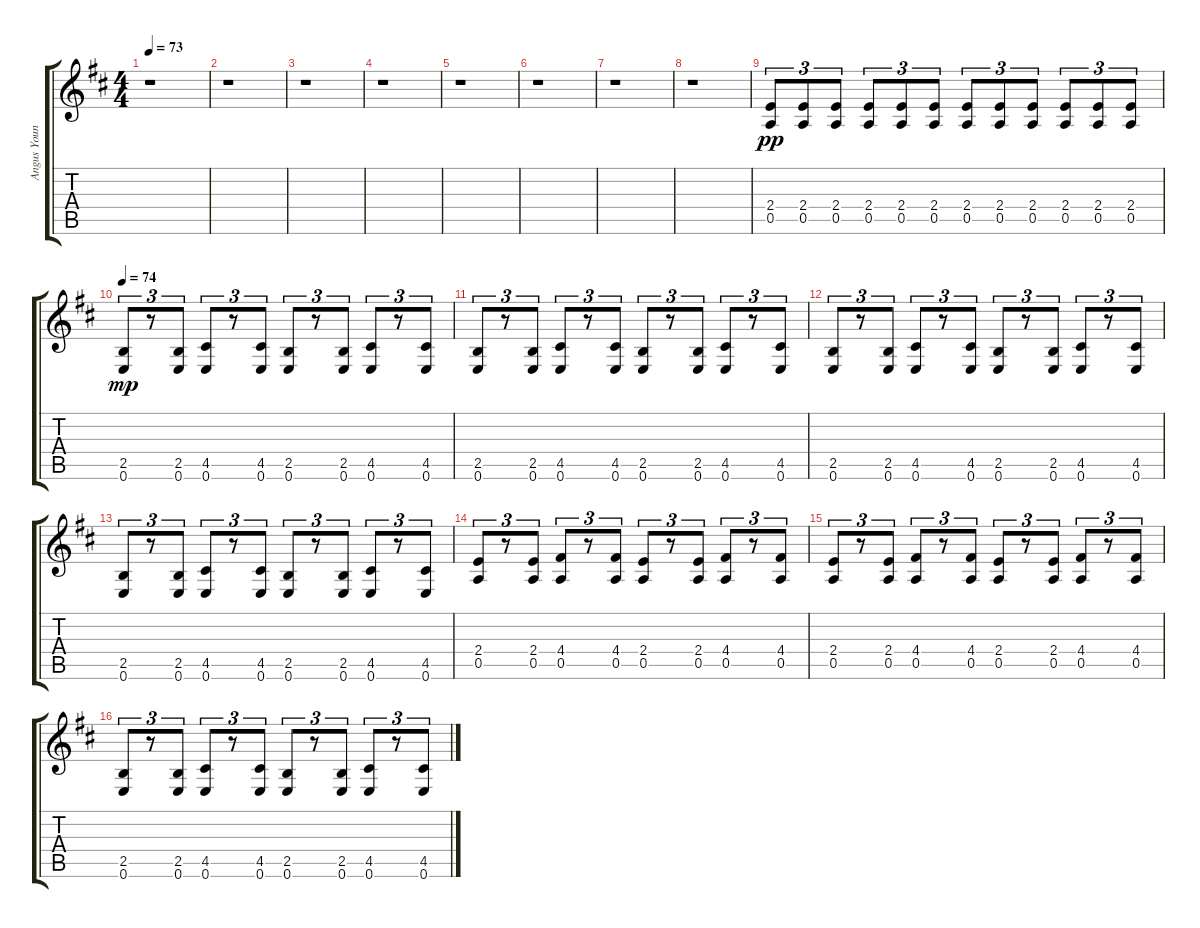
\track ("Angus Young - Lead Guitar" "Angus Youn") {instrument distortionguitar}
\staff {score tabs}
\tuning (E4 B3 G3 D3 A2 E2) {hide}
\ts (4 4)
\tempo 73
\clef g2
\ks d
r.1{dy mf} |
r.1 |
r.1 |
r.1 |
r.1 |
r.1 |
r.1 |
r.1 |
(2.4 0.5).8{tu (3 2) dy pp} (2.4 0.5).8{tu (3 2)} (2.4 0.5).8{tu (3 2)} (2.4 0.5).8{tu (3 2)} (2.4 0.5).8{tu (3 2)} (2.4 0.5).8{tu (3 2)} (2.4 0.5).8{tu (3 2)} (2.4 0.5).8{tu (3 2)} (2.4 0.5).8{tu (3 2)} (2.4 0.5).8{tu (3 2)} (2.4 0.5).8{tu (3 2)} (2.4 0.5).8{tu (3 2)} |
\tempo 74
(2.5 0.6).8{tu (3 2) dy mp} r.8{tu (3 2)} (2.5 0.6).8{tu (3 2)} (4.5 0.6).8{tu (3 2)} r.8{tu (3 2)} (4.5 0.6).8{tu (3 2)} (2.5 0.6).8{tu (3 2)} r.8{tu (3 2)} (2.5 0.6).8{tu (3 2)} (4.5 0.6).8{tu (3 2)} r.8{tu (3 2)} (4.5 0.6).8{tu (3 2)} |
(2.5 0.6).8{tu (3 2)} r.8{tu (3 2)} (2.5 0.6).8{tu (3 2)} (4.5 0.6).8{tu (3 2)} r.8{tu (3 2)} (4.5 0.6).8{tu (3 2)} (2.5 0.6).8{tu (3 2)} r.8{tu (3 2)} (2.5 0.6).8{tu (3 2)} (4.5 0.6).8{tu (3 2)} r.8{tu (3 2)} (4.5 0.6).8{tu (3 2)} |
(2.5 0.6).8{tu (3 2)} r.8{tu (3 2)} (2.5 0.6).8{tu (3 2)} (4.5 0.6).8{tu (3 2)} r.8{tu (3 2)} (4.5 0.6).8{tu (3 2)} (2.5 0.6).8{tu (3 2)} r.8{tu (3 2)} (2.5 0.6).8{tu (3 2)} (4.5 0.6).8{tu (3 2)} r.8{tu (3 2)} (4.5 0.6).8{tu (3 2)} |
(2.5 0.6).8{tu (3 2)} r.8{tu (3 2)} (2.5 0.6).8{tu (3 2)} (4.5 0.6).8{tu (3 2)} r.8{tu (3 2)} (4.5 0.6).8{tu (3 2)} (2.5 0.6).8{tu (3 2)} r.8{tu (3 2)} (2.5 0.6).8{tu (3 2)} (4.5 0.6).8{tu (3 2)} r.8{tu (3 2)} (4.5 0.6).8{tu (3 2)} |
(2.4 0.5).8{tu (3 2)} r.8{tu (3 2)} (2.4 0.5).8{tu (3 2)} (4.4 0.5).8{tu (3 2)} r.8{tu (3 2)} (4.4 0.5).8{tu (3 2)} (2.4 0.5).8{tu (3 2)} r.8{tu (3 2)} (2.4 0.5).8{tu (3 2)} (4.4 0.5).8{tu (3 2)} r.8{tu (3 2)} (4.4 0.5).8{tu (3 2)} |
(2.4 0.5).8{tu (3 2)} r.8{tu (3 2)} (2.4 0.5).8{tu (3 2)} (4.4 0.5).8{tu (3 2)} r.8{tu (3 2)} (4.4 0.5).8{tu (3 2)} (2.4 0.5).8{tu (3 2)} r.8{tu (3 2)} (2.4 0.5).8{tu (3 2)} (4.4 0.5).8{tu (3 2)} r.8{tu (3 2)} (4.4 0.5).8{tu (3 2)} |
(2.5 0.6).8{tu (3 2)} r.8{tu (3 2)} (2.5 0.6).8{tu (3 2)} (4.5 0.6).8{tu (3 2)} r.8{tu (3 2)} (4.5 0.6).8{tu (3 2)} (2.5 0.6).8{tu (3 2)} r.8{tu (3 2)} (2.5 0.6).8{tu (3 2)} (4.5 0.6).8{tu (3 2)} r.8{tu (3 2)} (4.5 0.6).8{tu (3 2)}
